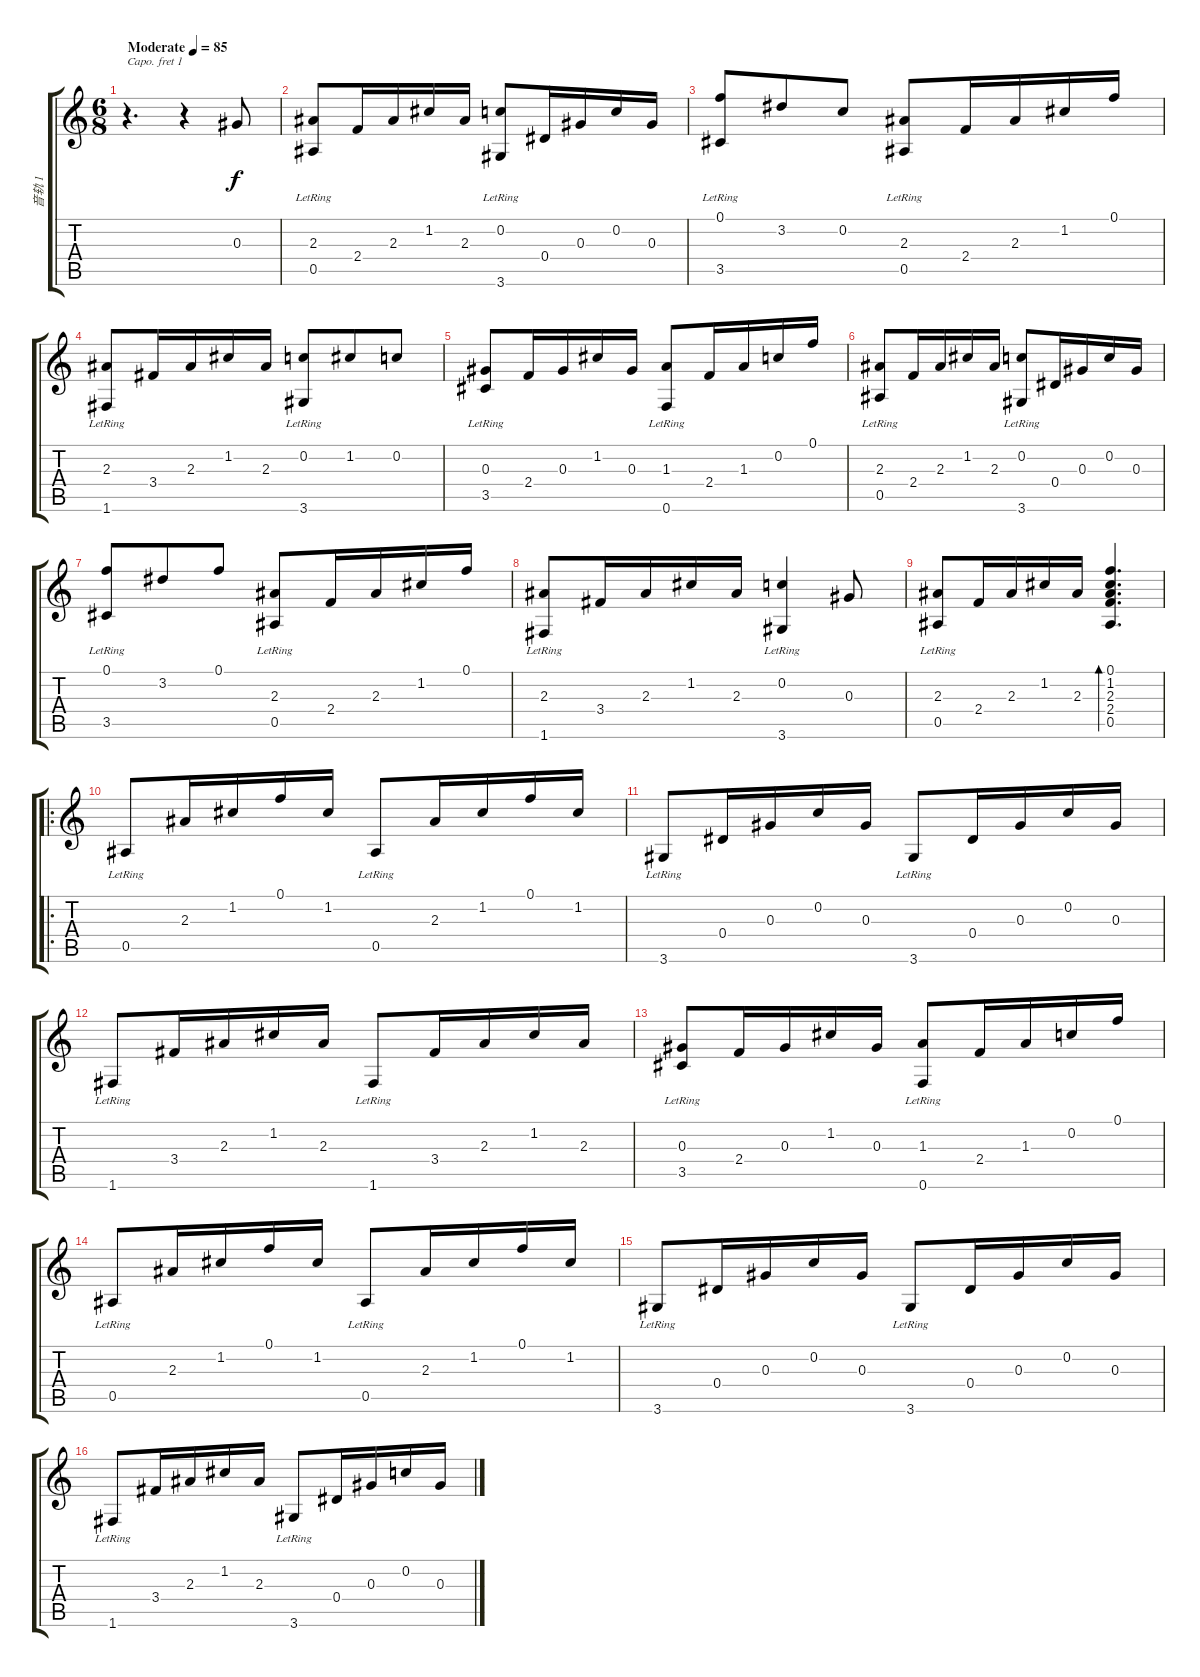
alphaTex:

\track ("音轨 1" "音轨 1") {instrument acousticguitarsteel}
\staff {score tabs}
\capo 1
\tuning (E4 B3 G3 D3 A2 E2) {hide}
\ts (6 8)
\tempo (85 "Moderate")
\clef g2
\ks c
r.4{d dy f instrument acousticguitarsteel} r.4 0.3.8 |
(2.3{lr} 0.5{lr}).8 2.4.16 2.3.16 1.2.16 2.3.16 (0.2{lr} 3.6{lr}).8{txt ""} 0.4.16 0.3.16 0.2.16 0.3.16 |
(0.1 3.5{lr}).8 3.2.8 0.2.8 (2.3{lr} 0.5{lr}).8 2.4.16 2.3.16 1.2.16 0.1.16 |
(2.3{lr} 1.6{lr}).8 3.4.16 2.3.16 1.2.16 2.3.16 (0.2{lr} 3.6{lr}).8 1.2.8 0.2.8 |
(0.3 3.5{lr}).8 2.4.16 0.3.16 1.2.16 0.3.16 (1.3{lr} 0.6{lr}).8 2.4.16 1.3.16 0.2.16 0.1.16 |
(2.3{lr} 0.5{lr}).8 2.4.16 2.3.16 1.2.16 2.3.16 (0.2{lr} 3.6{lr}).8 0.4.16 0.3.16 0.2.16 0.3.16 |
(0.1 3.5{lr}).8 3.2.8 0.1.8 (2.3{lr} 0.5{lr}).8 2.4.16 2.3.16 1.2.16 0.1.16 |
(2.3{lr} 1.6{lr}).8 3.4.16 2.3.16 1.2.16 2.3.16 (0.2{lr} 3.6{lr}).4 0.3.8 |
(2.3{lr} 0.5{lr}).8 2.4.16 2.3.16 1.2.16 2.3.16 (0.1 1.2 2.3 2.4 0.5).4{d bd 120} |
\ro
0.5{lr}.8 2.3.16 1.2.16 0.1.16 1.2.16 0.5{lr}.8 2.3.16 1.2.16 0.1.16 1.2.16 |
3.6{lr}.8 0.4.16 0.3.16 0.2.16 0.3.16 3.6{lr}.8 0.4.16 0.3.16 0.2.16 0.3.16 |
1.6{lr}.8 3.4.16 2.3.16 1.2.16 2.3.16 1.6{lr}.8 3.4.16 2.3.16 1.2.16 2.3.16 |
(0.3{lr} 3.5{lr}).8 2.4.16 0.3.16 1.2.16 0.3.16 (1.3{lr} 0.6{lr}).8 2.4.16 1.3.16 0.2.16 0.1.16 |
0.5{lr}.8 2.3.16 1.2.16 0.1.16 1.2.16 0.5{lr}.8 2.3.16 1.2.16 0.1.16 1.2.16 |
3.6{lr}.8 0.4.16 0.3.16 0.2.16 0.3.16 3.6{lr}.8 0.4.16 0.3.16 0.2.16 0.3.16 |
1.6{lr}.8 3.4.16 2.3.16 1.2.16 2.3.16 3.6{lr}.8 0.4.16 0.3.16 0.2.16 0.3.16
